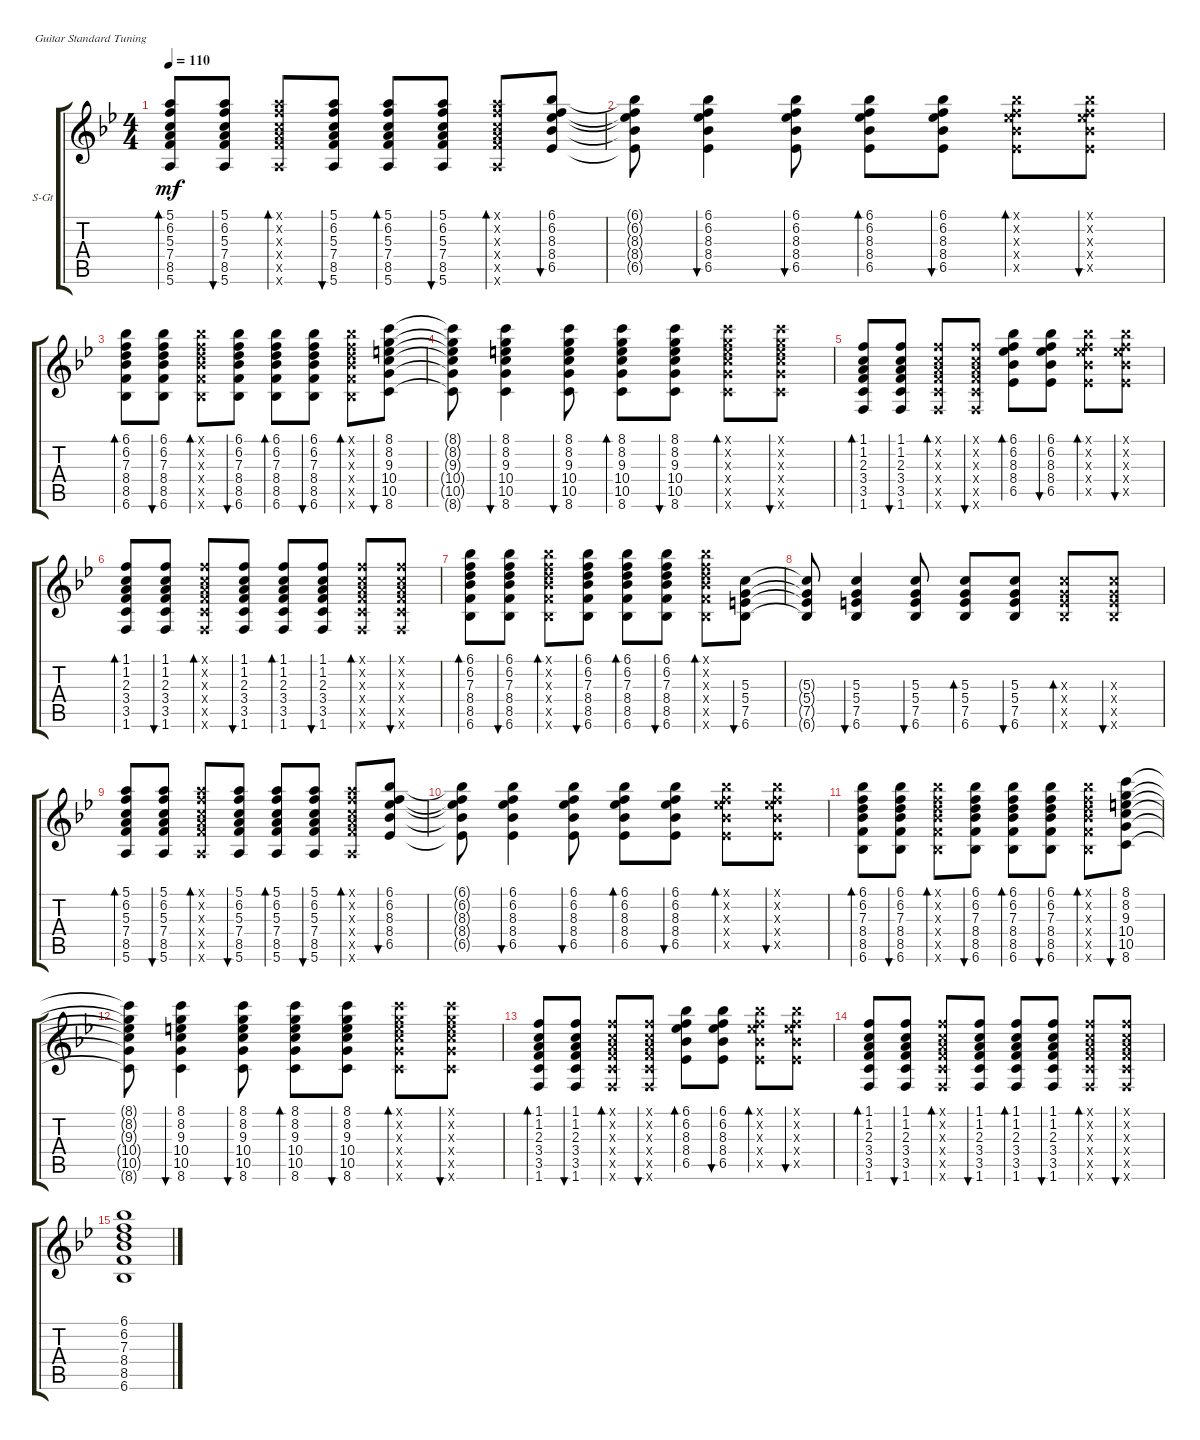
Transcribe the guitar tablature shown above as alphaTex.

\defaultSystemsLayout 4
\bracketExtendMode groupsimilarinstruments
\firstSystemTrackNameOrientation horizontal
\otherSystemsTrackNameOrientation horizontal
\track ("Steel Guitar" "S-Gt") {instrument acousticguitarsteel}
\staff {score tabs}
\tuning (E4 B3 G3 D3 A2 E2)
\ts (4 4)
\tempo 110
\clef g2
\ks bb
(5.6 8.5 7.4 5.3 6.2 5.1).8{bd 30 dy mf} (5.6 8.5 7.4 5.3 6.2 5.1).8{bu 30} (5.6{x} 8.5{x} 7.4{x} 5.3{x} 6.2{x} 5.1{x}).8{bd 30} (5.6 8.5 7.4 5.3 6.2 5.1).8{bu 30} (5.6 8.5 7.4 5.3 6.2 5.1).8{bd 30} (5.6 8.5 7.4 5.3 6.2 5.1).8{bu 30} (5.6{x} 8.5{x} 7.4{x} 5.3{x} 6.2{x} 5.1{x}).8{bd 30} (8.3 8.4 6.5 6.2 6.1).8{bu 30} |
(8.3{t} 8.4{t} 6.5{t} 6.2{t} 6.1{t}).8 (8.3 8.4 6.5 6.2 6.1).4{bu 30} (8.3 8.4 6.5 6.2 6.1).8{bu 30} (8.3 8.4 6.5 6.2 6.1).8{bd 30} (8.3 8.4 6.5 6.2 6.1).8{bu 30} (8.3{x} 8.4{x} 6.5{x} 6.2{x} 6.1{x}).8{bd 30} (8.3{x} 8.4{x} 6.5{x} 6.2{x} 6.1{x}).8{bu 30} |
(6.6 8.5 8.4 7.3 6.2 6.1).8{bd 30} (6.6 8.5 8.4 7.3 6.2 6.1).8{bu 30} (6.6{x} 8.5{x} 8.4{x} 7.3{x} 6.2{x} 6.1{x}).8{bd 30} (6.6 8.5 8.4 7.3 6.2 6.1).8{bu 30} (6.6 8.5 8.4 7.3 6.2 6.1).8{bd 30} (6.6 8.5 8.4 7.3 6.2 6.1).8{bu 30} (6.6{x} 8.5{x} 8.4{x} 7.3{x} 6.2{x} 6.1{x}).8{bd 30} (9.3 10.4 10.5 8.6 8.2 8.1).8{bu 30} |
(9.3{t} 10.4{t} 10.5{t} 8.6{t} 8.1{t} 8.2{t}).8 (9.3 10.4 10.5 8.6 8.2 8.1).4{bu 30} (9.3 10.4 10.5 8.6 8.2 8.1).8{bu 30} (9.3 10.4 10.5 8.6 8.2 8.1).8{bd 30} (9.3 10.4 10.5 8.6 8.2 8.1).8{bu 30} (9.3{x} 10.4{x} 10.5{x} 8.6{x} 8.2{x} 8.1{x}).8{bd 30} (9.3{x} 10.4{x} 10.5{x} 8.6{x} 8.2{x} 8.1{x}).8{bu 30} |
(1.6 3.5 3.4 2.3 1.2 1.1).8{bd 30} (1.6 3.5 3.4 2.3 1.2 1.1).8{bu 30} (1.6{x} 3.5{x} 3.4{x} 2.3{x} 1.2{x} 1.1{x}).8{bd 30} (1.6{x} 3.5{x} 3.4{x} 2.3{x} 1.2{x} 1.1{x}).8{bu 30} (8.3 8.4 6.5 6.2 6.1).8{bd 30} (8.3 8.4 6.5 6.2 6.1).8{bu 30} (8.3{x} 8.4{x} 6.5{x} 6.2{x} 6.1{x}).8{bd 30} (8.3{x} 8.4{x} 6.5{x} 6.2{x} 6.1{x}).8{bu 30} |
(1.6 3.5 3.4 2.3 1.2 1.1).8{bd 30} (1.6 3.5 3.4 2.3 1.2 1.1).8{bu 30} (1.6{x} 3.5{x} 3.4{x} 2.3{x} 1.2{x} 1.1{x}).8{bd 30} (1.6 3.5 3.4 2.3 1.2 1.1).8{bu 30} (1.6 3.5 3.4 2.3 1.2 1.1).8{bd 30} (1.6 3.5 3.4 2.3 1.2 1.1).8{bu 30} (1.6{x} 3.5{x} 3.4{x} 2.3{x} 1.2{x} 1.1{x}).8{bd 30} (1.6{x} 3.5{x} 3.4{x} 2.3{x} 1.2{x} 1.1{x}).8{bu 30} |
(6.6 8.5 8.4 7.3 6.2 6.1).8{bd 30} (6.6 8.5 8.4 7.3 6.2 6.1).8{bu 30} (6.6{x} 8.5{x} 8.4{x} 7.3{x} 6.2{x} 6.1{x}).8{bd 30} (6.6 8.5 8.4 7.3 6.2 6.1).8{bu 30} (6.6 8.5 8.4 7.3 6.2 6.1).8{bd 30} (6.6 8.5 8.4 7.3 6.2 6.1).8{bu 30} (6.6{x} 8.5{x} 8.4{x} 7.3{x} 6.2{x} 6.1{x}).8{bd 30} (5.3 5.4 7.5 6.6).8{bu 30} |
(5.3{t} 5.4{t} 7.5{t} 6.6{t}).8 (5.3 5.4 7.5 6.6).4{bu 30} (5.3 5.4 7.5 6.6).8{bu 30} (5.3 5.4 7.5 6.6).8{bd 30} (5.3 5.4 7.5 6.6).8{bu 30} (5.3{x} 5.4{x} 7.5{x} 6.6{x}).8{bd 30} (5.3{x} 5.4{x} 7.5{x} 6.6{x}).8{bu 30} |
(5.6 8.5 7.4 5.3 6.2 5.1).8{bd 30} (5.6 8.5 7.4 5.3 6.2 5.1).8{bu 30} (5.6{x} 8.5{x} 7.4{x} 5.3{x} 6.2{x} 5.1{x}).8{bd 30} (5.6 8.5 7.4 5.3 6.2 5.1).8{bu 30} (5.6 8.5 7.4 5.3 6.2 5.1).8{bd 30} (5.6 8.5 7.4 5.3 6.2 5.1).8{bu 30} (5.6{x} 8.5{x} 7.4{x} 5.3{x} 6.2{x} 5.1{x}).8{bd 30} (8.3 8.4 6.5 6.2 6.1).8{bu 30} |
(8.3{t} 8.4{t} 6.5{t} 6.2{t} 6.1{t}).8 (8.3 8.4 6.5 6.2 6.1).4{bu 30} (8.3 8.4 6.5 6.2 6.1).8{bu 30} (8.3 8.4 6.5 6.2 6.1).8{bd 30} (8.3 8.4 6.5 6.2 6.1).8{bu 30} (8.3{x} 8.4{x} 6.5{x} 6.2{x} 6.1{x}).8{bd 30} (8.3{x} 8.4{x} 6.5{x} 6.2{x} 6.1{x}).8{bu 30} |
(6.6 8.5 8.4 7.3 6.2 6.1).8{bd 30} (6.6 8.5 8.4 7.3 6.2 6.1).8{bu 30} (6.6{x} 8.5{x} 8.4{x} 7.3{x} 6.2{x} 6.1{x}).8{bd 30} (6.6 8.5 8.4 7.3 6.2 6.1).8{bu 30} (6.6 8.5 8.4 7.3 6.2 6.1).8{bd 30} (6.6 8.5 8.4 7.3 6.2 6.1).8{bu 30} (6.6{x} 8.5{x} 8.4{x} 7.3{x} 6.2{x} 6.1{x}).8{bd 30} (9.3 10.4 10.5 8.6 8.2 8.1).8{bu 30} |
(9.3{t} 10.4{t} 10.5{t} 8.6{t} 8.1{t} 8.2{t}).8 (9.3 10.4 10.5 8.6 8.2 8.1).4{bu 30} (9.3 10.4 10.5 8.6 8.2 8.1).8{bu 30} (9.3 10.4 10.5 8.6 8.2 8.1).8{bd 30} (9.3 10.4 10.5 8.6 8.2 8.1).8{bu 30} (9.3{x} 10.4{x} 10.5{x} 8.6{x} 8.2{x} 8.1{x}).8{bd 30} (9.3{x} 10.4{x} 10.5{x} 8.6{x} 8.2{x} 8.1{x}).8{bu 30} |
(1.6 3.5 3.4 2.3 1.2 1.1).8{bd 30} (1.6 3.5 3.4 2.3 1.2 1.1).8{bu 30} (1.6{x} 3.5{x} 3.4{x} 2.3{x} 1.2{x} 1.1{x}).8{bd 30} (1.6{x} 3.5{x} 3.4{x} 2.3{x} 1.2{x} 1.1{x}).8{bu 30} (8.3 8.4 6.5 6.2 6.1).8{bd 30} (8.3 8.4 6.5 6.2 6.1).8{bu 30} (8.3{x} 8.4{x} 6.5{x} 6.2{x} 6.1{x}).8{bd 30} (8.3{x} 8.4{x} 6.5{x} 6.2{x} 6.1{x}).8{bu 30} |
(1.6 3.5 3.4 2.3 1.2 1.1).8{bd 30} (1.6 3.5 3.4 2.3 1.2 1.1).8{bu 30} (1.6{x} 3.5{x} 3.4{x} 2.3{x} 1.2{x} 1.1{x}).8{bd 30} (1.6 3.5 3.4 2.3 1.2 1.1).8{bu 30} (1.6 3.5 3.4 2.3 1.2 1.1).8{bd 30} (1.6 3.5 3.4 2.3 1.2 1.1).8{bu 30} (1.6{x} 3.5{x} 3.4{x} 2.3{x} 1.2{x} 1.1{x}).8{bd 30} (1.6{x} 3.5{x} 3.4{x} 2.3{x} 1.2{x} 1.1{x}).8{bu 30} |
(6.6 8.5 8.4 7.3 6.2 6.1).1
